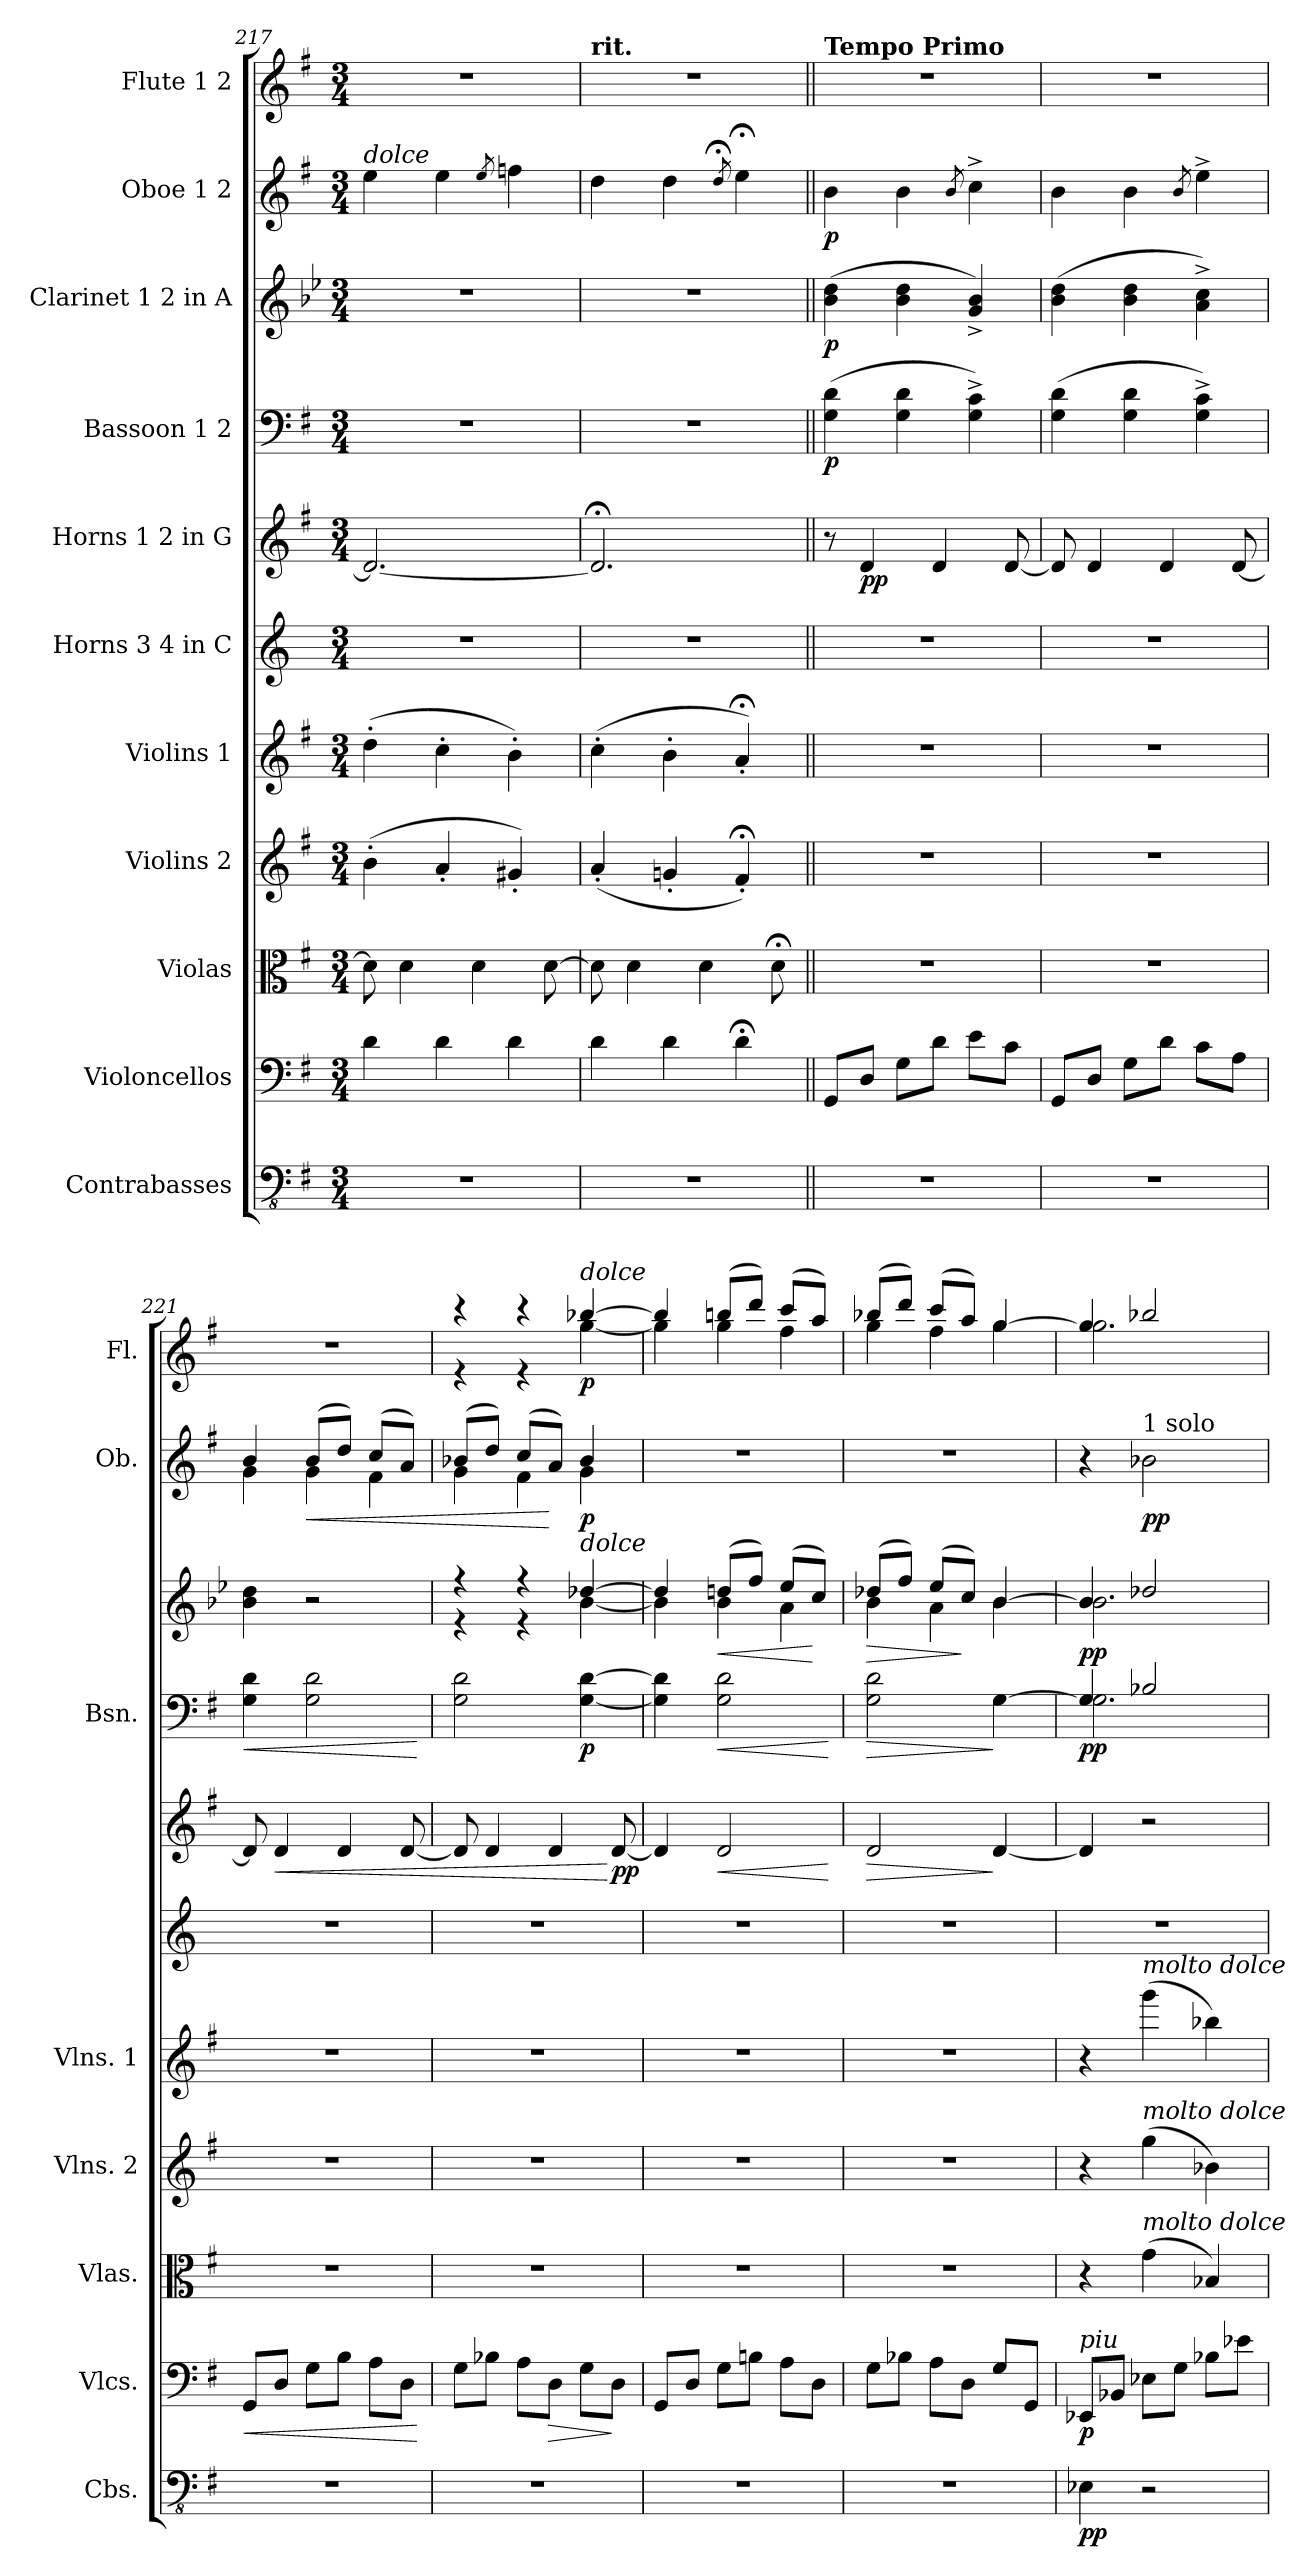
**kern	**dynam	**kern	**dynam	**kern	**kern	**kern	**kern	**kern	**dynam	**kern	**dynam	**kern	**dynam	**kern	**dynam	**kern	**dynam
*part11	*part11	*part10	*part10	*part9	*part8	*part7	*part6	*part5	*part5	*part4	*part4	*part3	*part3	*part2	*part2	*part1	*part1
*staff11	*staff11	*staff10	*staff10	*staff9	*staff8	*staff7	*staff6	*staff5	*staff5	*staff4	*staff4	*staff3	*staff3	*staff2	*staff2	*staff1	*staff1
*I"Contrabasses	*	*I"Violoncellos	*	*I"Violas	*I"Violins 2	*I"Violins 1	*I"Horns 3 4 in C	*I"Horns 1 2 in G	*	*I"Bassoon 1 2	*	*I"Clarinet 1 2 in A	*	*I"Oboe 1 2	*	*I"Flute 1 2	*
*I'Cbs.	*	*I'Vlcs.	*	*I'Vlas.	*I'Vlns. 2	*I'Vlns. 1	*	*	*	*I'Bsn.	*	*	*	*I'Ob.	*	*I'Fl.	*
*clefFv4	*	*clefF4	*	*clefC3	*clefG2	*clefG2	*clefG2	*clefG2	*	*clefF4	*	*clefG2	*	*clefG2	*	*clefG2	*
*	*	*	*	*	*	*	*ITrd7c12	*ITrd10c17	*	*	*	*ITrd2c3	*	*	*	*	*
*k[f#]	*	*k[f#]	*	*k[f#]	*k[f#]	*k[f#]	*k[]	*k[f#]	*	*k[f#]	*	*k[f#]	*	*k[f#]	*	*k[f#]	*
*M3/4	*	*M3/4	*	*M3/4	*M3/4	*M3/4	*M3/4	*M3/4	*	*M3/4	*	*M3/4	*	*M3/4	*	*M3/4	*
=217	=217	=217	=217	=217	=217	=217	=217	=217	=217	=217	=217	=217	=217	=217	=217	=217	=217
!	!	!	!	!	!	!	!	!	!	!	!	!	!	!LO:TX:a:i:t=dolce	!	!	!
2.r	.	4d\	.	8d\]	(>4b'\	(>4dd'\	2.r	2.D/_	.	2.r	.	2.r	.	4ee\	.	2.r	.
.	.	.	.	4d\	.	.	.	.	.	.	.	.	.	.	.	.	.
.	.	4d\	.	.	4a'/	4cc'\	.	.	.	.	.	.	.	4ee\	.	.	.
.	.	.	.	4d\	.	.	.	.	.	.	.	.	.	.	.	.	.
.	.	.	.	.	.	.	.	.	.	.	.	.	.	8qee/	.	.	.
.	.	4d\	.	.	4g#X'/)	4b'\)	.	.	.	.	.	.	.	4ffn\	.	.	.
.	.	.	.	[8d\	.	.	.	.	.	.	.	.	.	.	.	.	.
!!LO:PB:g=z
=218	=218	=218	=218	=218	=218	=218	=218	=218	=218	=218	=218	=218	=218	=218	=218	=218	=218
!	!	!	!	!	!	!	!	!	!	!	!	!	!	!	!	!LO:TX:a:B:t=rit.	!
2.r	.	4d\	.	8d\]	(<4a'/	(>4cc'\	2.r	2.D;</]	.	2.r	.	2.r	.	4dd\	.	2.r	.
.	.	.	.	4d\	.	.	.	.	.	.	.	.	.	.	.	.	.
.	.	4d\	.	.	4gn'/	4b'\	.	.	.	.	.	.	.	4dd\	.	.	.
.	.	.	.	4d\	.	.	.	.	.	.	.	.	.	.	.	.	.
.	.	.	.	.	.	.	.	.	.	.	.	.	.	8qdd;</	.	.	.
.	.	4d;<\	.	.	4f#;<'/)	4a;<'/)	.	.	.	.	.	.	.	4ee;<\	.	.	.
.	.	.	.	8d;<\	.	.	.	.	.	.	.	.	.	.	.	.	.
=219||	=219||	=219||	=219||	=219||	=219||	=219||	=219||	=219||	=219||	=219||	=219||	=219||	=219||	=219||	=219||	=219||	=219||
!	!	!	!	!	!	!	!	!	!	!	!	!	!	!	!	!LO:TX:a:B:t=Tempo Primo	!
!	!	!	!	!	!	!	!	!	!	!	!LO:DY:b	!	!LO:DY:b	!	!LO:DY:b	!	!
2.r	.	8GG/L	.	2.r	2.r	2.r	2.r	8r	.	(>4G\ 4d\	p	(>4g\ 4b\	p	4b\	p	2.r	.
!	!	!	!	!	!	!	!	!	!LO:DY:b	!	!	!	!	!	!	!	!
.	.	8D/J	.	.	.	.	.	4D/	pp	.	.	.	.	.	.	.	.
.	.	8G\L	.	.	.	.	.	.	.	4G\ 4d\	.	4g\ 4b\	.	4b\	.	.	.
.	.	8d\J	.	.	.	.	.	4D/	.	.	.	.	.	.	.	.	.
.	.	.	.	.	.	.	.	.	.	.	.	.	.	8qb/	.	.	.
.	.	8e\L	.	.	.	.	.	.	.	4G\^ 4c\^)	.	4e/^ 4g/^)	.	4cc^\	.	.	.
.	.	8c\J	.	.	.	.	.	[8D/	.	.	.	.	.	.	.	.	.
=220	=220	=220	=220	=220	=220	=220	=220	=220	=220	=220	=220	=220	=220	=220	=220	=220	=220
2.r	.	8GG/L	.	2.r	2.r	2.r	2.r	8D/]	.	(>4G\ 4d\	.	(>4g\ 4b\	.	4b\	.	2.r	.
.	.	8D/J	.	.	.	.	.	4D/	.	.	.	.	.	.	.	.	.
.	.	8G\L	.	.	.	.	.	.	.	4G\ 4d\	.	4g\ 4b\	.	4b\	.	.	.
.	.	8d\J	.	.	.	.	.	4D/	.	.	.	.	.	.	.	.	.
.	.	.	.	.	.	.	.	.	.	.	.	.	.	8qb/	.	.	.
.	.	8c\L	.	.	.	.	.	.	.	4G\^ 4c\^)	.	4f#\^ 4a\^)	.	4ee^\	.	.	.
.	.	8A\J	.	.	.	.	.	[8D/	.	.	.	.	.	.	.	.	.
=221	=221	=221	=221	=221	=221	=221	=221	=221	=221	=221	=221	=221	=221	=221	=221	=221	=221
!	!	!	!LO:HP:b	!	!	!	!	!	!	!	!LO:HP:b	!	!	!	!	!	!
*	*	*	*	*	*	*	*	*	*	*	*	*	*	*^	*	*	*
2.r	.	8GG/L	<	2.r	2.r	2.r	2.r	8D/]	.	4G\ 4d\	<	4g\ 4b\	.	4b/	4g\	.	2.r	.
!	!	!	!	!	!	!	!	!	!LO:HP:b	!	!	!	!	!	!	!	!	!
.	.	8D/J	.	.	.	.	.	4D/	<	.	.	.	.	.	.	.	.	.
!	!	!	!	!	!	!	!	!	!	!	!	!	!	!	!	!LO:HP:b	!	!
.	.	8G\L	.	.	.	.	.	.	.	2G\ 2d\	.	2r	.	(>8b/L	4g\	<	.	.
.	.	8B\J	.	.	.	.	.	4D/	.	.	.	.	.	8dd/J)	.	.	.	.
.	.	8A\L	.	.	.	.	.	.	.	.	.	.	.	(>8cc/L	4f#\	.	.	.
.	.	8D\J	.	.	.	.	.	[8D/	.	.	.	.	.	8a/J)	.	.	.	.
*	*	*	*	*	*	*	*	*	*	*	*	*	*	*v	*v	*	*	*
.	.	.	[	.	.	.	.	.	.	.	[	.	.	.	.	.	.
=222	=222	=222	=222	=222	=222	=222	=222	=222	=222	=222	=222	=222	=222	=222	=222	=222	=222
*	*	*	*	*	*	*	*	*	*	*	*	*^	*	*^	*	*^	*
2.r	.	8G\L	.	2.r	2.r	2.r	2.r	8D/]	.	2G\ 2d\	.	4r	4r	.	(>8b-X/L	4g\	.	4r	4r	.
.	.	8B-X\J	.	.	.	.	.	4D/	.	.	.	.	.	.	8dd/J)	.	.	.	.	.
.	.	8A\L	.	.	.	.	.	.	.	.	.	4r	4r	.	(>8cc/L	4f#\	.	4r	4r	.
!	!	!	!LO:HP:b	!	!	!	!	!	!	!	!	!	!	!	!	!	!	!	!	!
.	.	8D\J	>	.	.	.	.	4D/	.	.	.	.	.	.	8a/J)	.	[	.	.	.
!	!	!	!	!	!	!	!	!	!	!	!	!	!	!	!	!	!	!LO:TX:a:i:t=dolce	!	!
!	!	!	!	!	!	!	!	!	!	!	!	!LO:TX:a:i:t=dolce	!	!	!	!	!	!	!	!
!	!	!	!	!	!	!	!	!	!	!	!LO:DY:b	!	!	!	!	!	!LO:DY:b	!	!	!LO:DY:b
.	.	8G\L	.	.	.	.	.	.	.	[4G\ [4d\	p	[4b-X/	[4g\	.	4b-/	4g\	p	[4bb-X/	[4gg\	p
!	!	!	!	!	!	!	!	!	!LO:DY:n=1:b	!	!	!	!	!	!	!	!	!	!	!
.	.	8D\J	]	.	.	.	.	[8D/	[ pp	.	.	.	.	.	.	.	.	.	.	.
*	*	*	*	*	*	*	*	*	*	*	*	*	*	*	*v	*v	*	*	*	*
=223	=223	=223	=223	=223	=223	=223	=223	=223	=223	=223	=223	=223	=223	=223	=223	=223	=223	=223	=223
2.r	.	8GG/L	.	2.r	2.r	2.r	2.r	4D/]	.	4G\] 4d\]	.	4b-/]	4g\]	.	2.r	.	4bb-/]	4gg\]	.
.	.	8D/J	.	.	.	.	.	.	.	.	.	.	.	.	.	.	.	.	.
!	!	!	!	!	!	!	!	!	!LO:HP:b	!	!LO:HP:b	!	!	!LO:HP:b	!	!	!	!	!
.	.	8G\L	.	.	.	.	.	2D/	<	2G\ 2d\	<	(>8bn/L	4g\	<	.	.	(>8bbn/L	4gg\	.
.	.	8Bn\J	.	.	.	.	.	.	.	.	.	8dd/J)	.	.	.	.	8ddd/J)	.	.
.	.	8A\L	.	.	.	.	.	.	.	.	.	(>8cc/L	4f#\	.	.	.	(>8ccc/L	4ff#\	.
.	.	8D\J	.	.	.	.	.	.	.	.	.	8a/J)	.	[	.	.	8aa/J)	.	.
*	*	*	*	*	*	*	*	*	*	*	*	*v	*v	*	*	*	*v	*v	*
.	.	.	.	.	.	.	.	.	[	.	[	.	.	.	.	.	.
!!LO:PB:g=z
=224	=224	=224	=224	=224	=224	=224	=224	=224	=224	=224	=224	=224	=224	=224	=224	=224	=224
!	!	!	!	!	!	!	!	!	!LO:HP:b	!	!LO:HP:b	!	!LO:HP:b	!	!	!	!
*	*	*	*	*	*	*	*	*	*	*	*	*^	*	*	*	*^	*
2.r	.	8G\L	.	2.r	2.r	2.r	2.r	2D/	>	2G\ 2d\	>	(>8b-X/L	4g\	>	2.r	.	(>8bb-X/L	4gg\	.
.	.	8B-X\J	.	.	.	.	.	.	.	.	.	8dd/J)	.	.	.	.	8ddd/J)	.	.
.	.	8A\L	.	.	.	.	.	.	.	.	.	(>8cc/L	4f#\	.	.	.	(>8ccc/L	4ff#\	.
.	.	8D\J	.	.	.	.	.	.	.	.	.	8a/J)	.	]	.	.	8aa/J)	.	.
.	.	8G/L	.	.	.	.	.	[4D/	]	[4G\	]	[4g/	4g\	.	.	.	[4gg/	4gg\	.
.	.	8GG/J	.	.	.	.	.	.	.	.	.	.	.	.	.	.	.	.	.
=225	=225	=225	=225	=225	=225	=225	=225	=225	=225	=225	=225	=225	=225	=225	=225	=225	=225	=225	=225
*	*	*	*	*	*	*	*	*	*	*^	*	*	*	*	*	*	*	*	*
!	!	!LO:TX:a:i:t=piu	!	!	!	!	!	!	!	!	!	!	!	!	!	!	!	!	!	!
!	!LO:DY:b	!	!LO:DY:b	!	!	!	!	!	!	!	!	!LO:DY:b	!	!	!LO:DY:b	!	!	!	!	!
4EE-X\	pp	8EE-X/L	p	4r	4r	4r	2.r	4D/]	.	4G/]	2.G\	pp	4g/]	2.g\	pp	4r	.	4gg/]	2.gg\	.
.	.	8BB-X/J	.	.	.	.	.	.	.	.	.	.	.	.	.	.	.	.	.	.
!	!	!	!	!	!	!	!	!	!	!	!	!	!	!	!	!LO:TX:a:t=1 solo	!	!	!	!
!	!	!	!	!	!	!LO:TX:a:i:t=molto dolce	!	!	!	!	!	!	!	!	!	!	!	!	!	!
!	!	!	!	!	!LO:TX:a:i:t=molto dolce	!	!	!	!	!	!	!	!	!	!	!	!	!	!	!
!	!	!	!	!LO:TX:a:i:t=molto dolce	!	!	!	!	!	!	!	!	!	!	!	!	!	!	!	!
!	!	!	!	!	!	!	!	!	!	!	!	!	!	!	!	!	!LO:DY:b	!	!	!
2r	.	8E-X\L	.	(>4g\	(>4gg\	(>4ggg\	.	2r	.	2B-X/	.	.	2b-X/	.	.	2b-X\	pp	2bb-X/	.	.
.	.	8G\J	.	.	.	.	.	.	.	.	.	.	.	.	.	.	.	.	.	.
.	.	8B-X\L	.	4B-X/)	4b-X\)	4bb-X\)	.	.	.	.	.	.	.	.	.	.	.	.	.	.
.	.	8e-X\J	.	.	.	.	.	.	.	.	.	.	.	.	.	.	.	.	.	.
*	*	*	*	*	*	*	*	*	*	*v	*v	*	*	*	*	*	*	*v	*v	*
*	*	*	*	*	*	*	*	*	*	*	*	*v	*v	*	*	*	*	*
=	=	=	=	=	=	=	=	=	=	=	=	=	=	=	=	=	=
*-	*-	*-	*-	*-	*-	*-	*-	*-	*-	*-	*-	*-	*-	*-	*-	*-	*-
